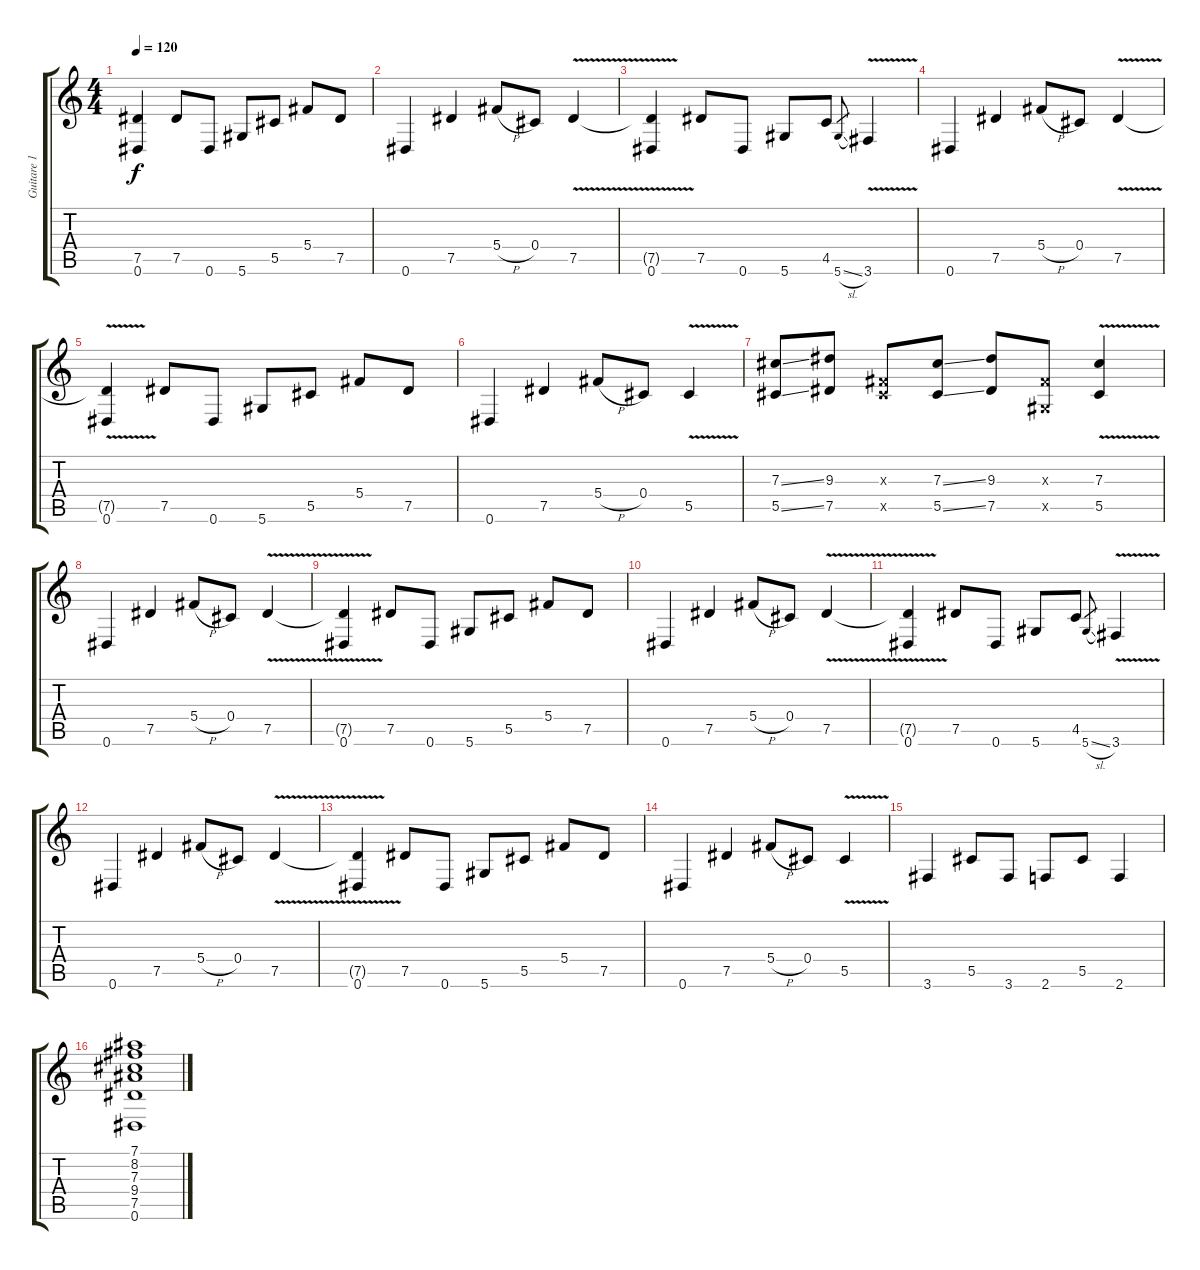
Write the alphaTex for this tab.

\track ("Guitare 1 (James)" "Guitare 1 ") {instrument electricguitarclean}
\staff {score tabs}
\tuning (Eb4 Bb3 Gb3 Db3 Ab2 Eb2) {hide}
\ts (4 4)
\tempo 120
\clef g2
\ks c
(7.5{t} 0.6).4{dy f} 7.5.8 0.6.8 5.6.8 5.5.8 5.4.8 7.5.8 |
0.6.4 7.5.4 5.4{h}.8 0.4.8 7.5{v}.4 |
(7.5{t} 0.6).4 7.5.8 0.6.8 5.6.8 4.5.8 5.6{sl}.8{gr} 3.6{v}.4 |
0.6.4 7.5.4 5.4{h}.8 0.4.8 7.5{v}.4 |
(7.5{t} 0.6).4 7.5.8 0.6.8 5.6.8 5.5.8 5.4.8 7.5.8 |
0.6.4 7.5.4 5.4{h}.8 0.4.8 5.5{v}.4 |
(7.3{ss} 5.5{ss}).8 (9.3 7.5).8 (0.3{x} 5.5{x}).8 (7.3{ss} 5.5{ss}).8 (9.3 7.5).8 (0.3{x} 0.5{x}).8 (7.3{v} 5.5{v}).4 |
0.6.4 7.5.4 5.4{h}.8 0.4.8 7.5{v}.4 |
(7.5{t} 0.6).4 7.5.8 0.6.8 5.6.8 5.5.8 5.4.8 7.5.8 |
0.6.4 7.5.4 5.4{h}.8 0.4.8 7.5{v}.4 |
(7.5{t} 0.6).4 7.5.8 0.6.8 5.6.8 4.5.8 5.6{sl}.8{gr} 3.6{v}.4 |
0.6.4 7.5.4 5.4{h}.8 0.4.8 7.5{v}.4 |
(7.5{t} 0.6).4 7.5.8 0.6.8 5.6.8 5.5.8 5.4.8 7.5.8 |
0.6.4 7.5.4 5.4{h}.8 0.4.8 5.5{v}.4 |
3.6.4 5.5.8 3.6.8 2.6.8 5.5.8 2.6.4 |
(7.1 8.2 7.3 9.4 7.5 0.6).1{volume 10}
